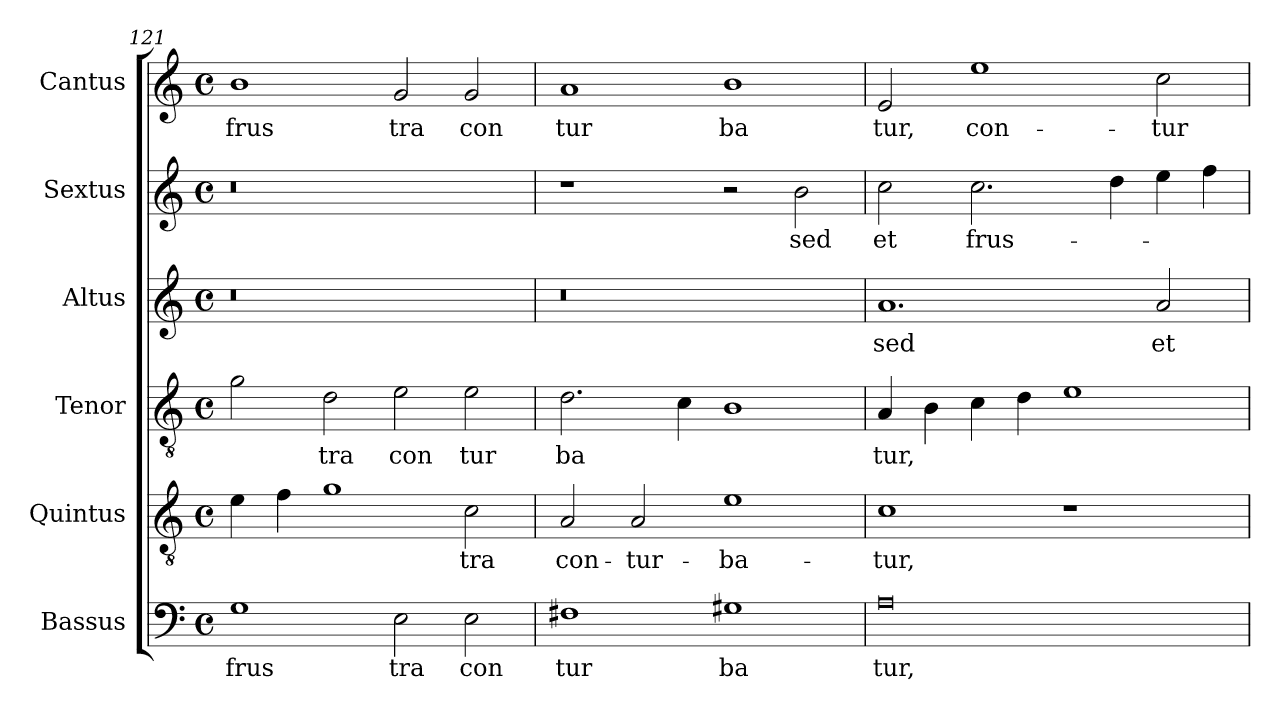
**kern	**text	**kern	**text	**kern	**text	**kern	**text	**kern	**text	**kern	**text
*part6	*part6	*part5	*part5	*part4	*part4	*part3	*part3	*part2	*part2	*part1	*part1
*staff6	*staff6	*staff5	*staff5	*staff4	*staff4	*staff3	*staff3	*staff2	*staff2	*staff1	*staff1
*I"Bassus	*	*I"Quintus	*	*I"Tenor	*	*I"Altus	*	*I"Sextus	*	*I"Cantus	*
*clefF4	*	*clefGv2	*	*clefGv2	*	*clefG2	*	*clefG2	*	*clefG2	*
*	*	*	*	*	*	*k[]	*	*	*	*	*
*	*	*	*	*	*	*C:	*	*	*	*	*
*M4/4	*	*M4/4	*	*M4/4	*	*M4/4	*	*M4/4	*	*M4/4	*
*met(c)	*	*met(c)	*	*met(c)	*	*met(c)	*	*met(c)	*	*met(c)	*
=121	=121	=121	=121	=121	=121	=121	=121	=121	=121	=121	=121
!	!LO:LY:b:cj	!	!	!	!	!	!	!	!	!	!LO:LY:b:cj
1G	frus	4e\	.	2g\	.	0r	.	0r	.	1b	frus
.	.	4f\	.	.	.	.	.	.	.	.	.
!	!	!	!	!	!LO:LY:b:cj	!	!	!	!	!	!
.	.	1g	.	2d\	tra	.	.	.	.	.	.
!	!LO:LY:b:cj	!	!	!	!LO:LY:b:cj	!	!	!	!	!	!LO:LY:b:cj
2E\	tra	.	.	2e\	con	.	.	.	.	2g/	tra
!	!LO:LY:b:cj	!	!LO:LY:b:cj	!	!LO:LY:b:cj	!	!	!	!	!	!LO:LY:b:cj
2E\	con	2c\	-tra	2e\	tur	.	.	.	.	2g/	con
=122	=122	=122	=122	=122	=122	=122	=122	=122	=122	=122	=122
!	!LO:LY:b:cj	!	!LO:LY:b:cj	!	!LO:LY:b:cj	!	!	!	!	!	!LO:LY:b:cj
1F#X	tur	2A/	con-	2.d\	ba	0r	.	1r	.	1a	tur
!	!	!	!LO:LY:b:cj	!	!	!	!	!	!	!	!
.	.	2A/	-tur-	.	.	.	.	.	.	.	.
.	.	.	.	4c\	.	.	.	.	.	.	.
!	!LO:LY:b:cj	!	!LO:LY:b:cj	!	!	!	!	!	!	!	!LO:LY:b:cj
1G#X	ba	1e	-ba-	1B	.	.	.	2r	.	1b	ba
!	!	!	!	!	!	!	!	!	!LO:LY:b:cj	!	!
.	.	.	.	.	.	.	.	2b\	sed	.	.
!!LO:LB:g=z
=123	=123	=123	=123	=123	=123	=123	=123	=123	=123	=123	=123
!	!LO:LY:b:cj	!	!LO:LY:b:cj	!	!LO:LY:b	!	!LO:LY:b:cj	!	!LO:LY:b:cj	!	!LO:LY:b:cj
0A	tur,	1c	-tur,	4A/	tur,	1.a	sed	2cc\	et	2e/	tur,
.	.	.	.	4B\	.	.	.	.	.	.	.
!	!	!	!	!	!	!	!	!	!LO:LY:b	!	!LO:LY:b:cj
.	.	.	.	4c\	.	.	.	2.cc\	frus-	1ee	con-
.	.	.	.	4d\	.	.	.	.	.	.	.
.	.	1r	.	1e	.	.	.	.	.	.	.
.	.	.	.	.	.	.	.	4dd\	.	.	.
!	!	!	!	!	!	!	!LO:LY:b:cj	!	!	!	!LO:LY:b:cj
.	.	.	.	.	.	2a/	et	4ee\	.	2cc\	-tur-
.	.	.	.	.	.	.	.	4ff\	.	.	.
=	=	=	=	=	=	=	=	=	=	=	=
*-	*-	*-	*-	*-	*-	*-	*-	*-	*-	*-	*-
